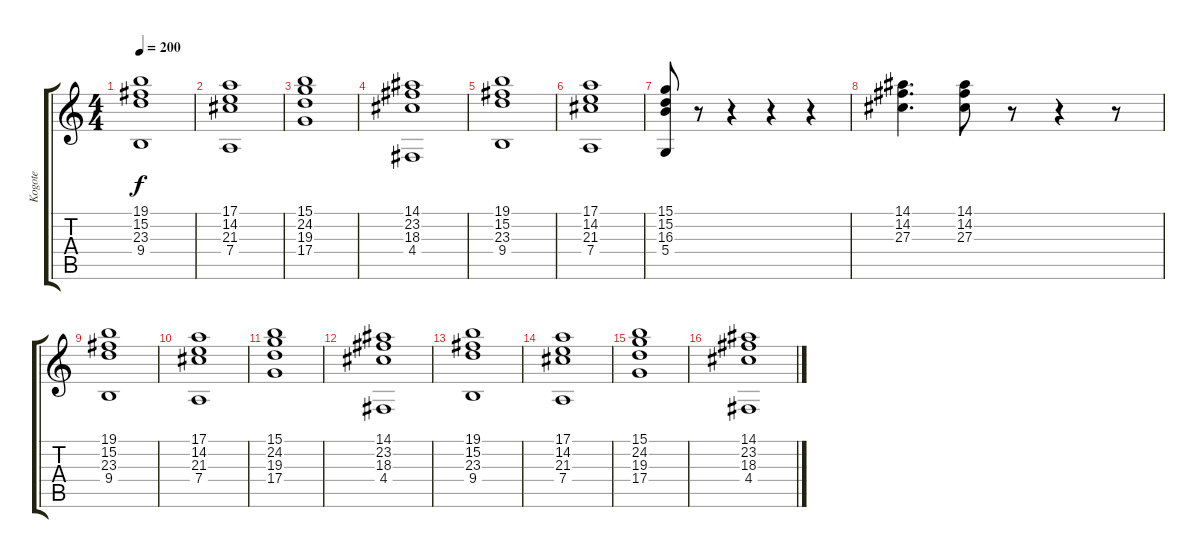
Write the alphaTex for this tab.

\track ("Kogote" "Kogote") {instrument drawbarorgan}
\staff {score tabs}
\tuning (E4 B3 G3 D3 A2 E2) {hide}
\ts (4 4)
\tempo 200
\clef g2
\ks c
(19.1 15.2 23.3 9.4).1{dy f} |
(17.1 14.2 21.3 7.4).1 |
(15.1 24.2 19.3 17.4).1 |
(14.1 23.2 18.3 4.4).1 |
(19.1 15.2 23.3 9.4).1 |
(17.1 14.2 21.3 7.4).1 |
(15.1 15.2 16.3 5.4).8 r.8 r.4 r.4 r.4 |
(14.1 14.2 27.3).4{d} (14.1 14.2 27.3).8 r.8 r.4 r.8 |
(19.1 15.2 23.3 9.4).1 |
(17.1 14.2 21.3 7.4).1 |
(15.1 24.2 19.3 17.4).1 |
(14.1 23.2 18.3 4.4).1 |
(19.1 15.2 23.3 9.4).1 |
(17.1 14.2 21.3 7.4).1 |
(15.1 24.2 19.3 17.4).1 |
(14.1 23.2 18.3 4.4).1
